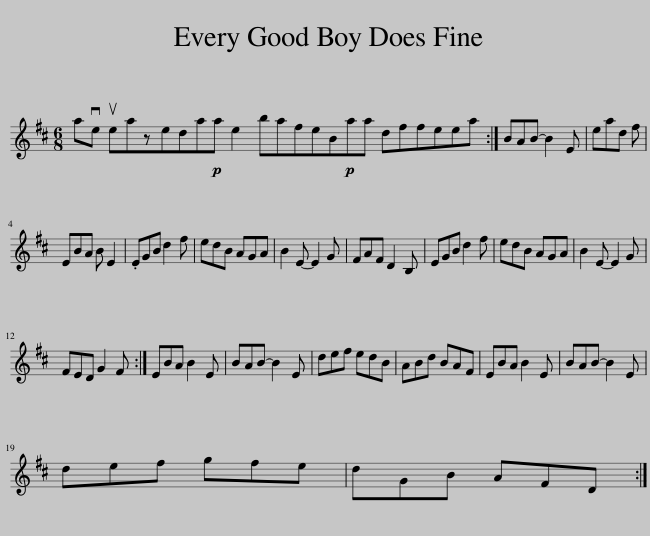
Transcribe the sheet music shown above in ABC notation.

X:1
L:1/8
M:6/8
I:linebreak $
K:D
V:1 treble
V:1
 ave ueazeda!p!a e2 bafeB!p!aa dffeea :| BAB- B2 E | ead f |$ EBA B E2 | .EGB d2 f | %5
 edB AGA | B2 E- E2 G | FAF D2 B, | EGB d2 f | edB AGA | %10
 B2 E- E2 G |$ FED G2 F :| EBA B2 E | BAB- B2 E | def edB | %15
 ABd BAF | EBA B2 E | BAB- B2 E |$ def gfe | dGB AFD :| %20
